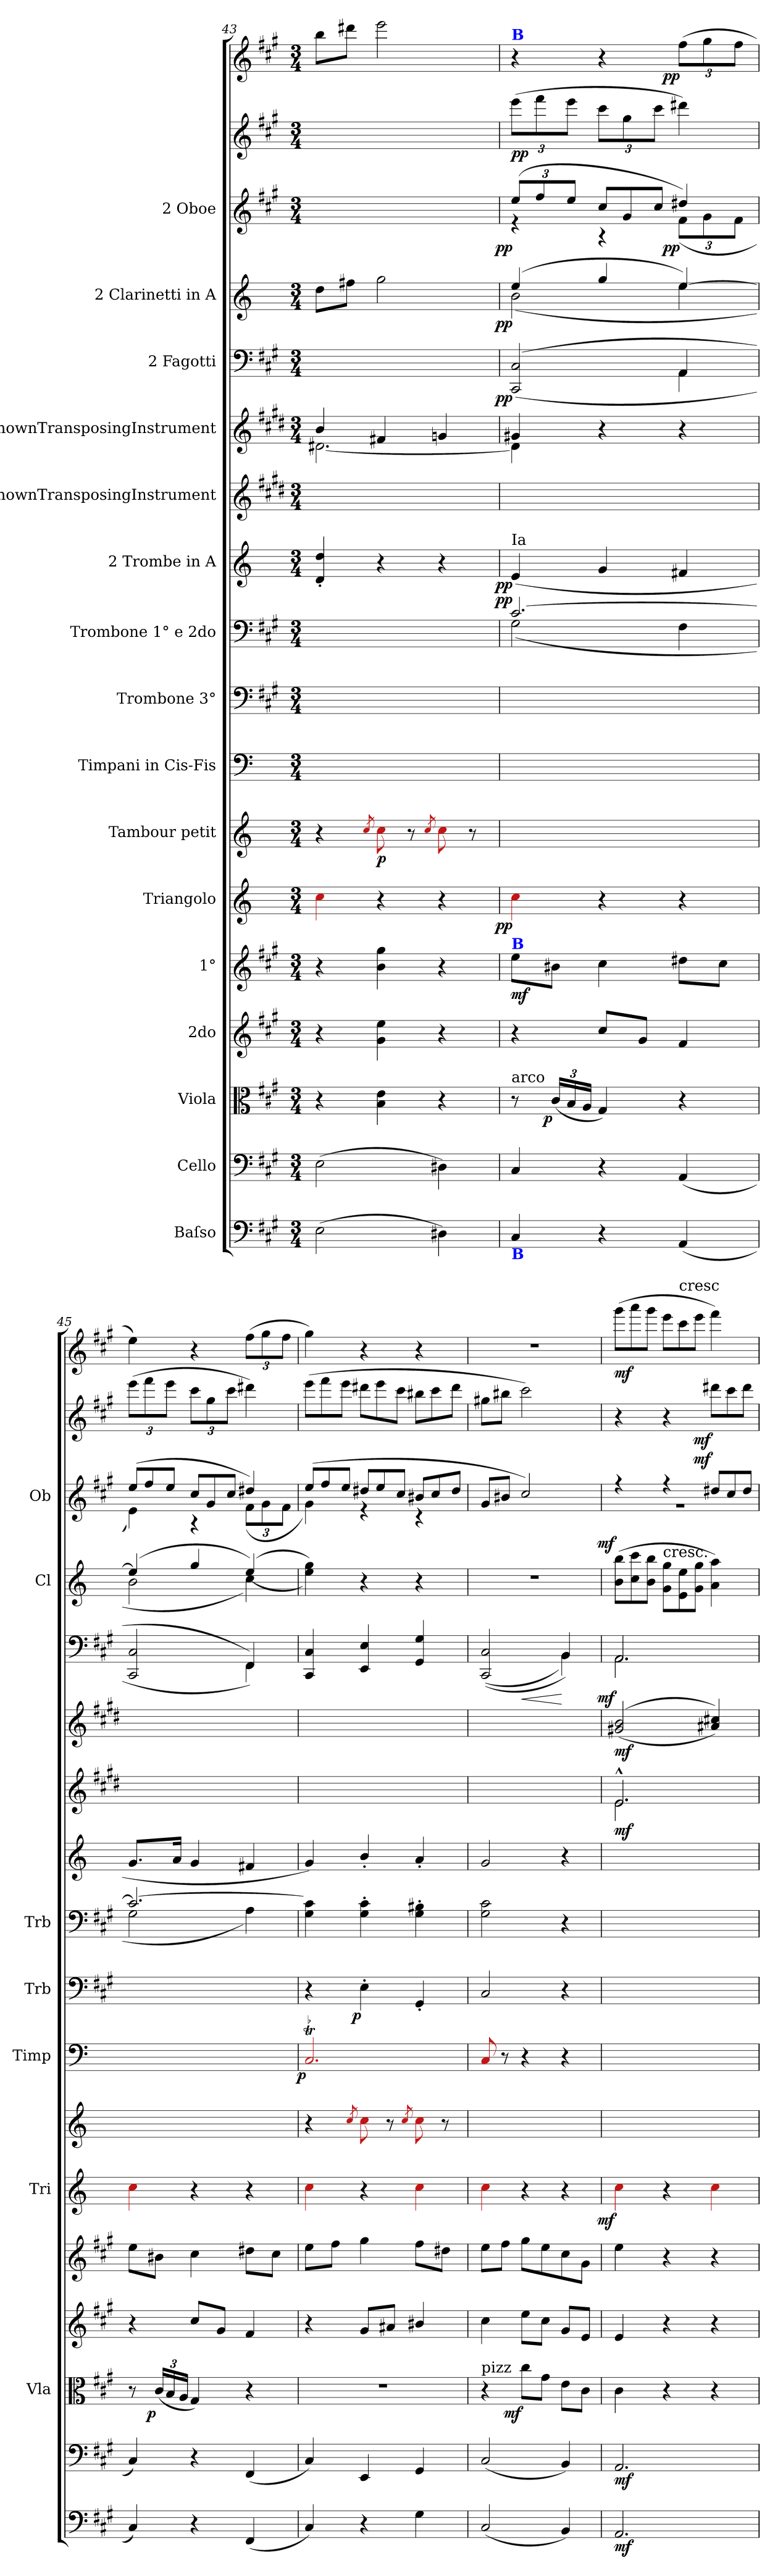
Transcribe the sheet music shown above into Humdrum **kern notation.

**kern	**dynam	**kern	**dynam	**kern	**dynam	**kern	**kern	**dynam	**kern	**dynam	**kern	**dynam	**kern	**dynam	**kern	**dynam	**kern	**dynam	**kern	**dynam	**kern	**dynam	**kern	**dynam	**kern	**dynam	**kern	**dynam	**kern	**dynam	**kern	**dynam	**kern	**dynam
*part18	*part18	*part17	*part17	*part16	*part16	*part15	*part14	*part14	*part13	*part13	*part12	*part12	*part11	*part11	*part10	*part10	*part9	*part9	*part8	*part8	*part7	*part7	*part6	*part6	*part5	*part5	*part4	*part4	*part3	*part3	*part2	*part2	*part1	*part1
*staff18	*staff18	*staff17	*staff17	*staff16	*staff16	*staff15	*staff14	*staff14	*staff13	*staff13	*staff12	*staff12	*staff11	*staff11	*staff10	*staff10	*staff9	*staff9	*staff8	*staff8	*staff7	*staff7	*staff6	*staff6	*staff5	*staff5	*staff4	*staff4	*staff3	*staff3	*staff2	*staff2	*staff1	*staff1
*I"Baſso	*	*I"Cello	*	*I"Viola	*	*I"2do	*I"1°	*	*I"Triangolo	*	*I"Tambour petit	*	*I"Timpani in Cis-Fis	*	*I"Trombone 3°	*	*I"Trombone 1° e 2do	*	*I"2 Trombe in A	*	*I"UnknownTransposingInstrument	*	*I"UnknownTransposingInstrument	*	*I"2 Fagotti	*	*I"2 Clarinetti in A	*	*I"2 Oboe	*	*	*	*	*
*	*	*	*	*I'Vla	*	*	*	*	*I'Tri	*	*	*	*I'Timp	*	*I'Trb	*	*I'Trb	*	*	*	*	*	*	*	*	*	*I'Cl	*	*I'Ob	*	*	*	*	*
*clefF4	*	*clefF4	*	*clefC3	*	*clefG2	*clefG2	*	*clefG2	*	*clefG2	*	*clefF4	*	*clefF4	*	*clefF4	*	*clefG2	*	*clefG2	*	*clefG2	*	*clefF4	*	*clefG2	*	*clefG2	*	*clefG2	*	*clefG2	*
*	*	*	*	*	*	*	*	*	*	*	*	*	*	*	*	*	*	*	*ITrd2c3	*	*ITrd4c7	*	*ITrd4c7	*	*	*	*ITrd2c3	*	*	*	*	*	*	*
*k[f#c#g#]	*	*k[f#c#g#]	*	*k[f#c#g#]	*	*k[f#c#g#]	*k[f#c#g#]	*	*k[]	*	*k[]	*	*k[]	*	*k[f#c#g#]	*	*k[f#c#g#]	*	*k[f#c#g#]	*	*k[f#c#g#]	*	*k[f#c#g#]	*	*k[f#c#g#]	*	*k[f#c#g#]	*	*k[f#c#g#]	*	*k[f#c#g#]	*	*k[f#c#g#]	*
*M3/4	*	*M3/4	*	*M3/4	*	*M3/4	*M3/4	*	*M3/4	*	*M3/4	*	*M3/4	*	*M3/4	*	*M3/4	*	*M3/4	*	*M3/4	*	*M3/4	*	*M3/4	*	*M3/4	*	*M3/4	*	*M3/4	*	*M3/4	*
=43	=43	=43	=43	=43	=43	=43	=43	=43	=43	=43	=43	=43	=43	=43	=43	=43	=43	=43	=43	=43	=43	=43	=43	=43	=43	=43	=43	=43	=43	=43	=43	=43	=43	=43
*	*	*	*	*	*	*	*	*	*	*	*	*	*	*	*	*	*	*	*	*	*	*	*^	*	*	*	*	*	*	*	*	*	*	*
(2E\	.	(2E\	.	4r	.	4r	4r	.	4Rcc\	.	4r	.	2.ryy	.	2.ryy	.	2.ryy	.	4B'/ 4b'/	.	2.ryy	.	4e/	[2.G#X\	.	2.ryy	.	8b\L	.	2.ryy	.	2.ryy	.	8bb\L	.
.	.	.	.	.	.	.	.	.	.	.	.	.	.	.	.	.	.	.	.	.	.	.	.	.	.	.	.	8dd#X\J	.	.	.	.	.	8ddd#X\J	.
.	.	.	.	.	.	.	.	.	.	.	8qRcc/	.	.	.	.	.	.	.	.	.	.	.	.	.	.	.	.	.	.	.	.	.	.	.	.
.	.	.	.	4B\ 4e\	.	4g#\ 4ee\	4b\ 4gg#\	.	4r	.	8Rcc\	p	.	.	.	.	.	.	4r	.	.	.	4Bn/	.	.	.	.	2ee\	.	.	.	.	.	2eee\	.
.	.	.	.	.	.	.	.	.	.	.	8r	.	.	.	.	.	.	.	.	.	.	.	.	.	.	.	.	.	.	.	.	.	.	.	.
.	.	.	.	.	.	.	.	.	.	.	8qRcc/	.	.	.	.	.	.	.	.	.	.	.	.	.	.	.	.	.	.	.	.	.	.	.	.
4D#X\)	.	4D#X\)	.	4r	.	4r	4r	.	4r	.	8Rcc\	.	.	.	.	.	.	.	4r	.	.	.	4cn/	.	.	.	.	.	.	.	.	.	.	.	.
.	.	.	.	.	.	.	.	.	.	.	8r	.	.	.	.	.	.	.	.	.	.	.	.	.	.	.	.	.	.	.	.	.	.	.	.
=44	=44	=44	=44	=44	=44	=44	=44	=44	=44	=44	=44	=44	=44	=44	=44	=44	=44	=44	=44	=44	=44	=44	=44	=44	=44	=44	=44	=44	=44	=44	=44	=44	=44	=44	=44
*	*	*	*	*	*	*	*	*	*	*	*	*	*	*	*	*	*^	*	*	*	*	*	*	*	*	*^	*	*^	*	*^	*	*	*	*	*
!	!	!	!	!	!	!	!	!	!	!	!	!	!	!	!	!	!	!	!	!	!	!	!	!	!	!	!	!	!	!	!	!	!	!	!	!	!	!LO:TX:a:B:color=blue:t=B	!
!	!	!	!	!	!	!	!	!	!	!	!	!	!	!	!	!	!	!	!	!LO:TX:a:t=Ia	!	!	!	!	!	!	!	!	!	!	!	!	!	!	!	!	!	!	!
!	!	!	!	!	!	!	!LO:TX:a:B:color=blue:t=B	!	!	!	!	!	!	!	!	!	!	!	!	!	!	!	!	!	!	!	!	!	!	!	!	!	!	!	!	!	!	!	!
!	!	!	!	!LO:TX:a:t=arco	!	!	!	!	!	!	!	!	!	!	!	!	!	!	!	!	!	!	!	!	!	!	!	!	!	!	!	!	!	!	!	!	!	!	!
!LO:TX:b:B:color=blue:t=B	!	!	!	!	!	!	!	!	!	!	!	!	!	!	!	!	!	!	!	!	!	!	!	!	!	!	!	!	!	!	!	!	!	!	!	!	!	!	!
!	!	!	!	!	!	!	!	!	!	!LO:DY:rj	!	!	!	!	!	!	!	!	!LO:DY:a:rj	!	!LO:DY:rj	!	!	!	!	!	!	!	!LO:DY:rj	!	!	!LO:DY:rj	!	!	!LO:DY:rj	!	!	!	!
4C#/	.	4C#/	.	8r	.	4r	8ee\L	mf	4Rcc\	pp	2.ryy	.	2.ryy	.	2.ryy	.	[2.c#/	(2G#\	pp	(4c#/	pp	2.ryy	.	4c#X/	4G#\]	.	(<(>2CC#/ 2C#/	4ryy	pp	(4cc#/	(2g#\	pp	(12ee/L	4r	pp	(12eee\L	pp	4r	.
.	.	.	.	.	.	.	.	.	.	.	.	.	.	.	.	.	.	.	.	.	.	.	.	.	.	.	.	.	.	.	.	.	12ff#/	.	.	12fff#\	.	.	.
!	!	!	!	!	!LO:DY:rj	!	!	!	!	!	!	!	!	!	!	!	!	!	!	!	!	!	!	!	!	!	!	!	!	!	!	!	!	!	!	!	!	!	!
.	.	.	.	(24c#/LL	p	.	8b#X\J	.	.	.	.	.	.	.	.	.	.	.	.	.	.	.	.	.	.	.	.	.	.	.	.	.	.	.	.	.	.	.	.
.	.	.	.	24B/	.	.	.	.	.	.	.	.	.	.	.	.	.	.	.	.	.	.	.	.	.	.	.	.	.	.	.	.	12ee/J	.	.	12eee\J	.	.	.
.	.	.	.	24A/JJ	.	.	.	.	.	.	.	.	.	.	.	.	.	.	.	.	.	.	.	.	.	.	.	.	.	.	.	.	.	.	.	.	.	.	.
*	*	*	*	*	*	*	*	*	*	*	*	*	*	*	*	*	*	*	*	*	*	*	*	*	*	*	*	*	*	*	*	*	*Xtuplet	*	*	*	*	*	*
4r	.	4r	.	4G#/)	.	8cc#/L	4cc#\	.	4r	.	.	.	.	.	.	.	.	.	.	4e/	.	.	.	4r	4ryy	.	.	4ryy	.	4ee/	.	.	12cc#/L	4r	.	12ccc#\L	.	4r	.
.	.	.	.	.	.	.	.	.	.	.	.	.	.	.	.	.	.	.	.	.	.	.	.	.	.	.	.	.	.	.	.	.	12g#/	.	.	12gg#\	.	.	.
.	.	.	.	.	.	8g#/J	.	.	.	.	.	.	.	.	.	.	.	.	.	.	.	.	.	.	.	.	.	.	.	.	.	.	.	.	.	.	.	.	.
.	.	.	.	.	.	.	.	.	.	.	.	.	.	.	.	.	.	.	.	.	.	.	.	.	.	.	.	.	.	.	.	.	12cc#/J	.	.	12ccc#\J	.	.	.
*	*	*	*	*	*	*	*	*	*	*	*	*	*	*	*	*	*	*	*	*	*	*	*	*	*	*	*	*	*	*	*	*	*	*tuplet	*	*	*	*	*
!	!	!	!	!	!	!	!	!	!	!	!	!	!	!	!	!	!	!	!	!	!	!	!	!	!	!	!	!	!	!	!	!	!	!	!LO:DY:rj	!	!	!	!LO:DY:rj
(4AA/	.	(4AA/	.	4r	.	4f#/	8dd#X\L	.	4r	.	.	.	.	.	.	.	.	4F#\	.	4d#X/	.	.	.	4r	4ryy	.	4AA/	4AA\	.	[4cc#/)	4cc#\	.	4dd#X/)	(12f#\L	pp	4ddd#X\)	.	(12ff#\L	pp
.	.	.	.	.	.	.	.	.	.	.	.	.	.	.	.	.	.	.	.	.	.	.	.	.	.	.	.	.	.	.	.	.	.	12g#\	.	.	.	12gg#\	.
.	.	.	.	.	.	.	8cc#\J	.	.	.	.	.	.	.	.	.	.	.	.	.	.	.	.	.	.	.	.	.	.	.	.	.	.	.	.	.	.	.	.
.	.	.	.	.	.	.	.	.	.	.	.	.	.	.	.	.	.	.	.	.	.	.	.	.	.	.	.	.	.	.	.	.	.	12f#\J	.	.	.	12ff#\J	.
*	*	*	*	*	*	*	*	*	*	*	*	*	*	*	*	*	*	*	*	*	*	*	*	*v	*v	*	*	*	*	*	*	*	*	*	*	*	*	*	*
=45	=45	=45	=45	=45	=45	=45	=45	=45	=45	=45	=45	=45	=45	=45	=45	=45	=45	=45	=45	=45	=45	=45	=45	=45	=45	=45	=45	=45	=45	=45	=45	=45	=45	=45	=45	=45	=45	=45
*	*	*	*	*	*	*	*	*	*	*	*	*	*	*	*	*	*	*	*	*	*	*	*	*	*	*	*	*	*	*	*	*Xtuplet	*	*	*	*	*	*
4C#/)	.	4C#/)	.	8r	.	4r	8ee\L	.	4Rcc\	.	2.ryy	.	2.ryy	.	2.ryy	.	2.c#/_	2G#\	.	8.e/L	.	2.ryy	.	2.ryy	.	2CC#/ 2C#/	4ryy	.	(4cc#/]	2g#\	.	(12ee/L	4e\)	.	(12eee\L	.	4ee\)	.
.	.	.	.	.	.	.	.	.	.	.	.	.	.	.	.	.	.	.	.	.	.	.	.	.	.	.	.	.	.	.	.	12ff#/	.	.	12fff#\	.	.	.
!	!	!	!	!	!LO:DY:rj	!	!	!	!	!	!	!	!	!	!	!	!	!	!	!	!	!	!	!	!	!	!	!	!	!	!	!	!	!	!	!	!	!
.	.	.	.	(24c#/LL	p	.	8b#X\J	.	.	.	.	.	.	.	.	.	.	.	.	.	.	.	.	.	.	.	.	.	.	.	.	.	.	.	.	.	.	.
.	.	.	.	24B/	.	.	.	.	.	.	.	.	.	.	.	.	.	.	.	.	.	.	.	.	.	.	.	.	.	.	.	12ee/J	.	.	12eee\J	.	.	.
.	.	.	.	.	.	.	.	.	.	.	.	.	.	.	.	.	.	.	.	16f#/Jk	.	.	.	.	.	.	.	.	.	.	.	.	.	.	.	.	.	.
.	.	.	.	24A/JJ	.	.	.	.	.	.	.	.	.	.	.	.	.	.	.	.	.	.	.	.	.	.	.	.	.	.	.	.	.	.	.	.	.	.
4r	.	4r	.	4G#/)	.	8cc#/L	4cc#\	.	4r	.	.	.	.	.	.	.	.	.	.	4e/	.	.	.	.	.	.	4ryy	.	4ee/	.	.	12cc#/L	4r	.	12ccc#\L	.	4r	.
.	.	.	.	.	.	.	.	.	.	.	.	.	.	.	.	.	.	.	.	.	.	.	.	.	.	.	.	.	.	.	.	12g#/	.	.	12gg#\	.	.	.
.	.	.	.	.	.	8g#/J	.	.	.	.	.	.	.	.	.	.	.	.	.	.	.	.	.	.	.	.	.	.	.	.	.	.	.	.	.	.	.	.
.	.	.	.	.	.	.	.	.	.	.	.	.	.	.	.	.	.	.	.	.	.	.	.	.	.	.	.	.	.	.	.	12cc#/J	.	.	12ccc#\J	.	.	.
*	*	*	*	*	*	*	*	*	*	*	*	*	*	*	*	*	*	*	*	*	*	*	*	*	*	*	*	*	*	*	*	*	*tuplet	*	*	*	*	*
(4FF#/	.	(4FF#/	.	4r	.	4f#/	8dd#X\L	.	4r	.	.	.	.	.	.	.	.	4A\)	.	4d#X/	.	.	.	.	.	4FF#/))	4FF#\	.	(<(>4cc#/)	4a\)	.	4dd#X/)	(12f#\L	.	4ddd#X\)	.	(12ff#\L	.
.	.	.	.	.	.	.	.	.	.	.	.	.	.	.	.	.	.	.	.	.	.	.	.	.	.	.	.	.	.	.	.	.	12g#\	.	.	.	12gg#\	.
.	.	.	.	.	.	.	8cc#\J	.	.	.	.	.	.	.	.	.	.	.	.	.	.	.	.	.	.	.	.	.	.	.	.	.	.	.	.	.	.	.
.	.	.	.	.	.	.	.	.	.	.	.	.	.	.	.	.	.	.	.	.	.	.	.	.	.	.	.	.	.	.	.	.	12f#\J	.	.	.	12ff#\J	.
*	*	*	*	*	*	*	*	*	*	*	*	*	*	*	*	*	*	*	*	*	*	*	*	*	*	*v	*v	*	*	*	*	*	*	*	*	*	*	*
*	*	*	*	*	*	*	*	*	*	*	*	*	*	*	*	*	*v	*v	*	*	*	*	*	*	*	*	*	*v	*v	*	*	*	*	*	*	*	*
=46	=46	=46	=46	=46	=46	=46	=46	=46	=46	=46	=46	=46	=46	=46	=46	=46	=46	=46	=46	=46	=46	=46	=46	=46	=46	=46	=46	=46	=46	=46	=46	=46	=46	=46	=46
*	*	*	*	*	*	*	*	*	*	*	*	*	*	*	*	*	*	*	*	*	*	*	*	*	*	*	*	*	*Xtuplet	*	*	*Xtuplet	*	*	*
!	!	!	!	!	!	!	!	!	!	!	!	!	!	!LO:DY:rj	!	!	!	!	!	!	!	!	!	!	!	!	!	!	!	!	!	!	!	!	!
4C#/)	.	4C#/)	.	2.r	.	4r	8ee\L	.	4Rcc\	.	4r	.	2.Rat/	p	4r	.	4G#\ 4c#]\	.	4e/)	.	2.ryy	.	2.ryy	.	4CC#/ 4C#/	.	4cc#\ 4ee\))	.	(12ee/L	4g#\)	.	(12eee\L	.	4gg#\)	.
.	.	.	.	.	.	.	.	.	.	.	.	.	.	.	.	.	.	.	.	.	.	.	.	.	.	.	.	.	12ff#/	.	.	12fff#\	.	.	.
.	.	.	.	.	.	.	8ff#\J	.	.	.	.	.	.	.	.	.	.	.	.	.	.	.	.	.	.	.	.	.	.	.	.	.	.	.	.
.	.	.	.	.	.	.	.	.	.	.	.	.	.	.	.	.	.	.	.	.	.	.	.	.	.	.	.	.	12ee/J	.	.	12eee\J	.	.	.
.	.	.	.	.	.	.	.	.	.	.	8qRcc/	.	.	.	.	.	.	.	.	.	.	.	.	.	.	.	.	.	.	.	.	.	.	.	.
!	!	!	!	!	!	!	!	!	!	!	!	!	!	!	!	!LO:DY:rj	!	!	!	!	!	!	!	!	!	!	!	!	!	!	!	!	!	!	!
4r	.	4EE/	.	.	.	8g#/L	4gg#\	.	4r	.	8Rcc\	.	.	.	4E'\	p	4G#'\ 4c#'\	.	4g#'/	.	.	.	.	.	4EE/ 4E/	.	4r	.	12dd#X/L	4r	.	12ddd#X\L	.	4r	.
.	.	.	.	.	.	.	.	.	.	.	.	.	.	.	.	.	.	.	.	.	.	.	.	.	.	.	.	.	12ee/	.	.	12eee\	.	.	.
.	.	.	.	.	.	8a#X/J	.	.	.	.	8r	.	.	.	.	.	.	.	.	.	.	.	.	.	.	.	.	.	.	.	.	.	.	.	.
.	.	.	.	.	.	.	.	.	.	.	.	.	.	.	.	.	.	.	.	.	.	.	.	.	.	.	.	.	12cc#/J	.	.	12ccc#\J	.	.	.
.	.	.	.	.	.	.	.	.	.	.	8qRcc/	.	.	.	.	.	.	.	.	.	.	.	.	.	.	.	.	.	.	.	.	.	.	.	.
4G#\	.	4GG#/	.	.	.	4b#X/	8ff#\L	.	4Rcc\	.	8Rcc\	.	.	.	4GG#'/	.	4G#'\ 4B#X'\	.	4f#'/	.	.	.	.	.	4GG#/ 4G#/	.	4r	.	12b#X/L	4r	.	12bb#X\L	.	4r	.
.	.	.	.	.	.	.	.	.	.	.	.	.	.	.	.	.	.	.	.	.	.	.	.	.	.	.	.	.	12cc#/	.	.	12ccc#\	.	.	.
.	.	.	.	.	.	.	8dd#X\J	.	.	.	8r	.	.	.	.	.	.	.	.	.	.	.	.	.	.	.	.	.	.	.	.	.	.	.	.
.	.	.	.	.	.	.	.	.	.	.	.	.	.	.	.	.	.	.	.	.	.	.	.	.	.	.	.	.	12dd#/J	.	.	12ddd#\J	.	.	.
*	*	*	*	*	*	*	*	*	*	*	*	*	*	*	*	*	*	*	*	*	*	*	*	*	*	*	*	*	*v	*v	*	*	*	*	*
=47	=47	=47	=47	=47	=47	=47	=47	=47	=47	=47	=47	=47	=47	=47	=47	=47	=47	=47	=47	=47	=47	=47	=47	=47	=47	=47	=47	=47	=47	=47	=47	=47	=47	=47
*	*	*	*	*	*	*	*	*	*	*	*	*	*	*	*	*	*	*	*	*	*	*	*	*	*^	*	*	*	*	*	*	*	*	*
!	!	!	!	!LO:TX:a:t=pizz	!	!	!	!	!	!	!	!	!	!	!	!	!	!	!	!	!	!	!	!	!	!	!	!	!	!	!	!	!	!	!
(2C#/	.	(2C#/	.	4r	.	4cc#\	8ee\L	.	4Rcc\	.	2.ryy	.	8RaTTT/	.	2C#/	.	2G#\ 2c#\	.	2e/	.	2.ryy	.	2.ryy	.	((>2CC#/ 2C#/	4ryy	.	2.r	.	8g#/L	.	8gg#X\L	.	2.r	.
.	.	.	.	.	.	.	8ff#\J	.	.	.	.	.	8r	.	.	.	.	.	.	.	.	.	.	.	.	.	.	.	.	8b#X/J	.	8bb#X\J	.	.	.
!	!	!	!	!	!LO:DY:rj	!	!	!	!	!	!	!	!	!	!	!	!	!	!	!	!	!	!	!	!	!	!LO:HP:b	!	!	!	!	!	!	!	!
.	.	.	.	8cc#\L	mf	8ee\L	8gg#\L	.	4r	.	.	.	4r	.	.	.	.	.	.	.	.	.	.	.	.	4ryy	<	.	.	2cc#/)	.	2ccc#\)	.	.	.
.	.	.	.	8g#\J	.	8cc#\J	8ee\	.	.	.	.	.	.	.	.	.	.	.	.	.	.	.	.	.	.	.	.	.	.	.	.	.	.	.	.
4BB/)	.	4BB/)	.	8e\L	.	8g#/L	8cc#\	.	4r	.	.	.	4r	.	4r	.	4r	.	4r	.	.	.	.	.	4BB/)	4BB\)	[	.	.	.	.	.	.	.	.
.	.	.	.	8c#\J	.	8e/J	8g#\J	.	.	.	.	.	.	.	.	.	.	.	.	.	.	.	.	.	.	.	.	.	.	.	.	.	.	.	.
=48	=48	=48	=48	=48	=48	=48	=48	=48	=48	=48	=48	=48	=48	=48	=48	=48	=48	=48	=48	=48	=48	=48	=48	=48	=48	=48	=48	=48	=48	=48	=48	=48	=48	=48	=48
*	*	*	*	*	*	*	*	*	*	*	*	*	*	*	*	*	*	*	*	*	*^	*	*	*	*	*	*	*	*	*	*	*	*	*	*
*	*	*	*	*	*	*	*	*	*	*	*	*	*	*	*	*	*	*	*	*	*	*	*	*	*	*	*	*	*Xtuplet	*	*	*	*	*	*Xtuplet	*
*	*	*	*	*	*	*	*	*	*	*	*	*	*	*	*	*	*	*	*	*	*	*	*	*	*	*	*	*	*	*	*^	*	*	*	*	*
!	!	!	!	!	!	!	!	!	!	!LO:DY:rj	!	!	!	!	!	!	!	!	!	!	!	!	!	!	!	!	!	!LO:DY:rj	!	!LO:DY:a:rj	!	!	!	!	!	!	!
2.AA/	mf	2.AA/	mf	4c#\	.	4e/	4ee\	.	4Rcc\	mf	2.ryy	.	2.ryy	.	2.ryy	.	2.ryy	.	2.ryy	.	2.A^^>/	2.A\	mf	(<(>2c#X/ 2e/	mf	2.AA/	2.AA\	mf	(12g#\ 12gg#\L	mf	4r	2.r	.	4r	.	(12ggg#\L	mf
.	.	.	.	.	.	.	.	.	.	.	.	.	.	.	.	.	.	.	.	.	.	.	.	.	.	.	.	.	12a\ 12aa\	.	.	.	.	.	.	12aaa\	.
.	.	.	.	.	.	.	.	.	.	.	.	.	.	.	.	.	.	.	.	.	.	.	.	.	.	.	.	.	12g#\ 12gg#\J	.	.	.	.	.	.	12ggg#\J	.
!	!	!	!	!	!	!	!	!	!	!	!	!	!	!	!	!	!	!	!	!	!	!	!	!	!	!	!	!	!LO:TX:a:t=cresc.	!	!	!	!	!	!	!	!
.	.	.	.	4r	.	4r	4r	.	4r	.	.	.	.	.	.	.	.	.	.	.	.	.	.	.	.	.	.	.	12e\ 12ee\L	.	4r	.	.	4r	.	12eee\L	.
!	!	!	!	!	!	!	!	!	!	!	!	!	!	!	!	!	!	!	!	!	!	!	!	!	!	!	!	!	!	!	!	!	!	!	!	!LO:TX:t=cresc	!
.	.	.	.	.	.	.	.	.	.	.	.	.	.	.	.	.	.	.	.	.	.	.	.	.	.	.	.	.	12c#\ 12cc#\	.	.	.	.	.	.	12ccc#\	.
.	.	.	.	.	.	.	.	.	.	.	.	.	.	.	.	.	.	.	.	.	.	.	.	.	.	.	.	.	12e\ 12ee\J	.	.	.	.	.	.	12eee\J	.
!	!	!	!	!	!	!	!	!	!	!	!	!	!	!	!	!	!	!	!	!	!	!	!	!	!	!	!	!	!	!	!	!	!LO:DY:a:rj	!	!LO:DY:rj	!	!
.	.	.	.	4r	.	4r	4r	.	4Rcc\	.	.	.	.	.	.	.	.	.	.	.	.	.	.	4d#X/ 4f#X/))	.	.	.	.	4f#\ 4ff#\)	.	12dd#X/L	.	mf	12ddd#X\L	mf	4fff#\)	.
.	.	.	.	.	.	.	.	.	.	.	.	.	.	.	.	.	.	.	.	.	.	.	.	.	.	.	.	.	.	.	12cc#/	.	.	12ccc#\	.	.	.
.	.	.	.	.	.	.	.	.	.	.	.	.	.	.	.	.	.	.	.	.	.	.	.	.	.	.	.	.	.	.	12dd#/J	.	.	12ddd#\J	.	.	.
*	*	*	*	*	*	*	*	*	*	*	*	*	*	*	*	*	*	*	*	*	*v	*v	*	*	*	*v	*v	*	*	*	*v	*v	*	*	*	*	*
=	=	=	=	=	=	=	=	=	=	=	=	=	=	=	=	=	=	=	=	=	=	=	=	=	=	=	=	=	=	=	=	=	=	=
*-	*-	*-	*-	*-	*-	*-	*-	*-	*-	*-	*-	*-	*-	*-	*-	*-	*-	*-	*-	*-	*-	*-	*-	*-	*-	*-	*-	*-	*-	*-	*-	*-	*-	*-
